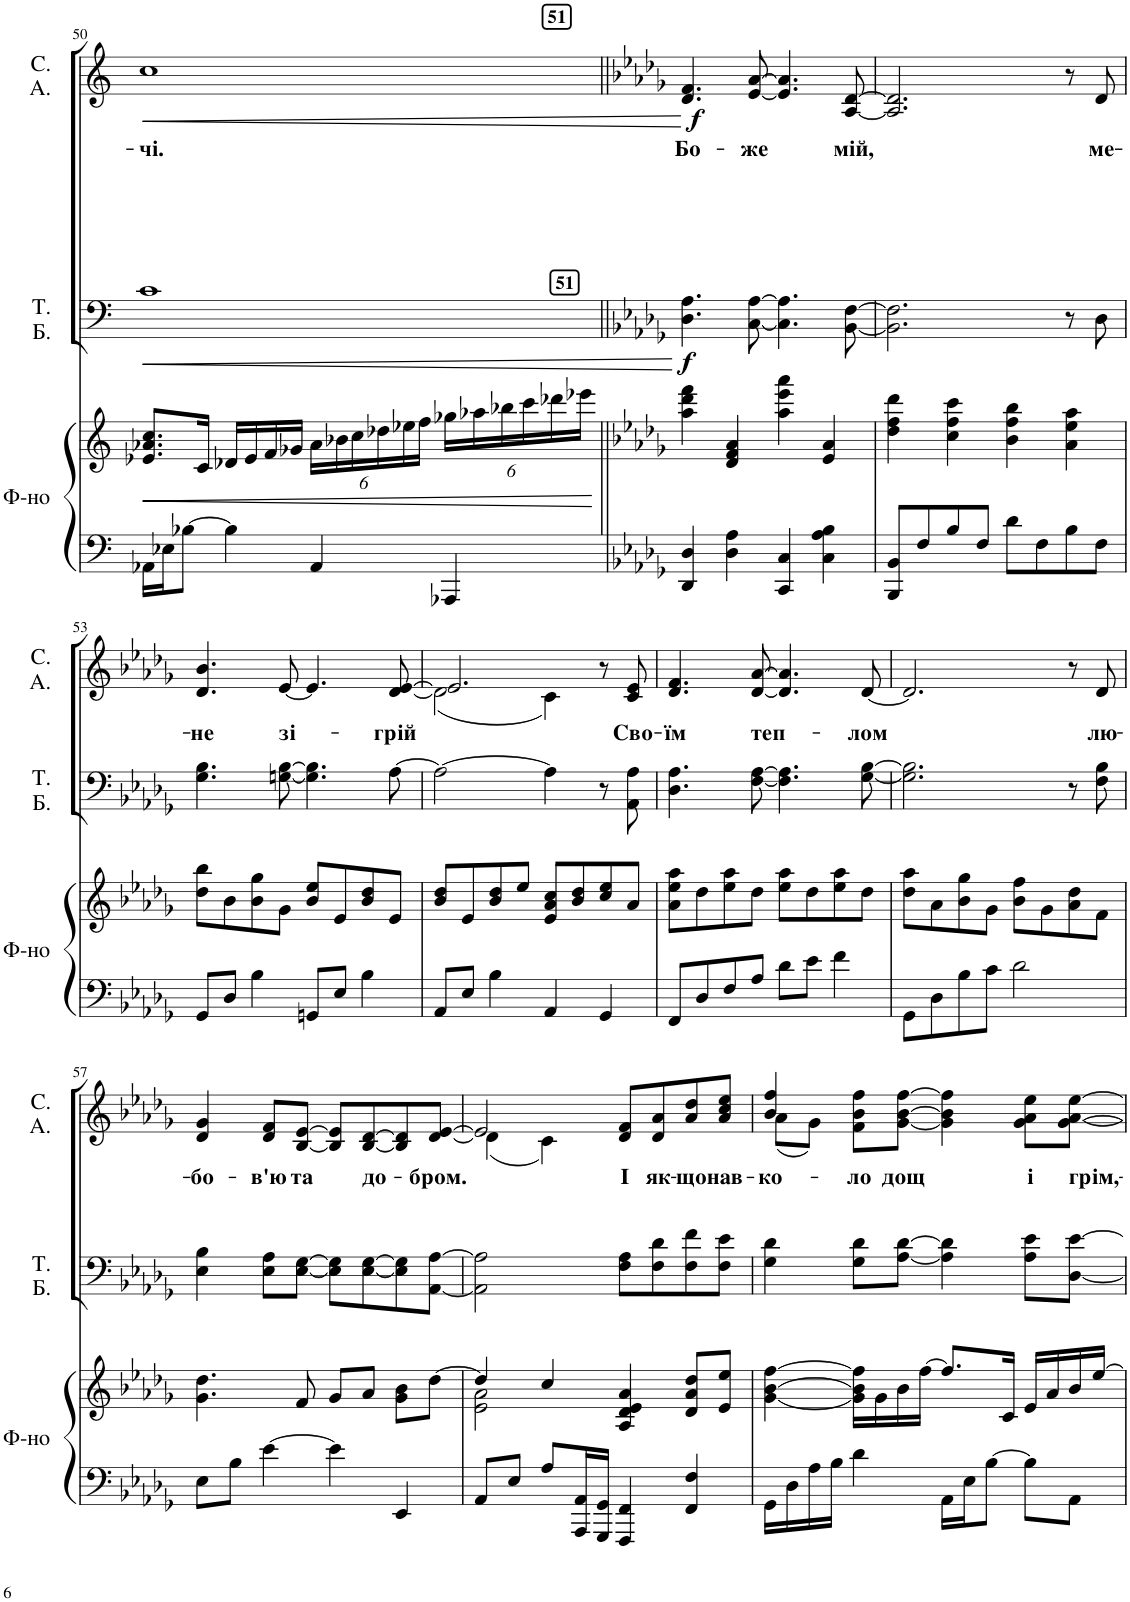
**kern	**kern	**dynam	**kern	**dynam	**kern	**text	**text	**dynam
*part3	*part3	*part3	*part2	*part2	*part1	*part1	*part1	*part1
*staff4	*staff3	*staff3/4	*staff2	*staff2	*staff1	*staff1	*staff1	*staff1
*I"Ф-но	*	*	*I"Т. Б.	*	*I"С. А.	*	*	*
!!LO:PB:g=z
*clefF4	*clefG2	*	*clefF4	*	*clefG2	*	*	*
*k[]	*k[]	*	*k[]	*	*k[]	*	*	*
*M4/4	*M4/4	*	*M4/4	*	*M4/4	*	*	*
=50	=50	=50	=50	=50	=50	=50	=50	=50
!	!	!LO:HP:b	!	!LO:HP:b	!	!	!LO:LY:b	!LO:HP:b
16AA-X\LL	8.e-X/ 8.a-X/ 8.cc/L	<	1c	<	1cc	.	-чі.	<
16E-X\J	.	.	.	.	.	.	.	.
[8B-X\J	.	.	.	.	.	.	.	.
.	16c/Jk	.	.	.	.	.	.	.
4B-\]	16d-X/LL	.	.	.	.	.	.	.
.	16e-/	.	.	.	.	.	.	.
.	16f/	.	.	.	.	.	.	.
.	16g-X/JJ	.	.	.	.	.	.	.
*	*Xbrackettup	*	*	*	*	*	*	*
4AA-/	24a-\LL	.	.	.	.	.	.	.
.	24b-X\	.	.	.	.	.	.	.
.	24cc\	.	.	.	.	.	.	.
.	24dd-X\	.	.	.	.	.	.	.
.	24ee-X\	.	.	.	.	.	.	.
.	24ff\JJ	.	.	.	.	.	.	.
4AAA-X/	24gg-X\LL	.	.	.	.	.	.	.
.	24aa-X\	.	.	.	.	.	.	.
.	24bb-X\	.	.	.	.	.	.	.
.	24ccc\	.	.	.	.	.	.	.
.	24ddd-X\	.	.	.	.	.	.	.
.	24eee-X\JJ	.	.	.	.	.	.	.
.	.	[	.	[	.	.	.	[
!!LO:REH:place=s1:b:B:cj:t=51
!!LO:REH:place=s1:a:B:cj:t=51
=51||	=51||	=51||	=51||	=51||	=51||	=51||	=51||	=51||
*k[b-e-a-d-g-]	*k[b-e-a-d-g-]	*	*k[b-e-a-d-g-]	*	*k[b-e-a-d-g-]	*	*	*
!	!	!	!	!LO:DY:b	!	!	!LO:LY:b	!LO:DY:b
4DD-/ 4D-/	4aa-\ 4ddd-\ 4fff\	.	4.D-\ 4.A-\	f	4.d-/ 4.f/	.	Бо-	f
4D-\ 4A-\	4d-/ 4f/ 4a-/	.	.	.	.	.	.	.
!	!	!	!	!	!	!	!LO:LY:b	!
.	.	.	[8C\ [8A-\	.	[8e-/ [8a-/	.	-же	.
4CC/ 4C/	4aa-\ 4eee-\ 4aaa-\	.	4.C\] 4.A-\]	.	4.e-/] 4.a-/]	.	.	.
4C\ 4A-\ 4B-\	4e-/ 4a-/	.	.	.	.	.	.	.
!	!	!	!	!	!	!	!LO:LY:b	!
.	.	.	[8BB-\ [8F\	.	[8A-/ [8d-/	.	мій,	.
=52	=52	=52	=52	=52	=52	=52	=52	=52
8BBB-/ 8BB-/L	4dd-\ 4ff\ 4ddd-\	.	2.BB-\] 2.F\]	.	2.A-/] 2.d-/]	.	.	.
8F/	.	.	.	.	.	.	.	.
8B-/	4cc\ 4ff\ 4ccc\	.	.	.	.	.	.	.
8F/J	.	.	.	.	.	.	.	.
8d-\L	4b-\ 4ff\ 4bb-\	.	.	.	.	.	.	.
8F\	.	.	.	.	.	.	.	.
8B-\	4a-\ 4ee-\ 4aa-\	.	8r	.	8r	.	.	.
!	!	!	!	!	!	!	!LO:LY:b	!
8F\J	.	.	8D-\	.	8d-/	.	ме-	.
!!LO:LB:g=z
=53	=53	=53	=53	=53	=53	=53	=53	=53
!	!	!	!	!	!	!	!LO:LY:b	!
8GG-/L	8dd-\ 8bb-\L	.	4.G-\ 4.B-\	.	4.d-/ 4.b-/	.	-не	.
8D-/J	8b-\	.	.	.	.	.	.	.
4B-\	8b-\ 8gg-\	.	.	.	.	.	.	.
!	!	!	!	!	!	!	!LO:LY:b	!
.	8g-\J	.	[8Gn\ [8B-\	.	[8e-/	.	зі-	.
8GGn/L	8b-/ 8ee-/L	.	4.G\] 4.B-\]	.	4.e-/]	.	.	.
8E-/J	8e-/	.	.	.	.	.	.	.
4B-\	8b-/ 8dd-/	.	.	.	.	.	.	.
!	!	!	!	!	!	!	!LO:LY:b	!
.	8e-/J	.	[8A-\	.	[8d-/ [8e-/	.	-грій	.
=54	=54	=54	=54	=54	=54	=54	=54	=54
*	*	*	*	*	*^	*	*	*
8AA-/L	8b-/ 8dd-/L	.	2A-\_	.	2.e-/]	(2d-\]	.	.	.
8E-/J	8e-/	.	.	.	.	.	.	.	.
4B-\	8b-/ 8dd-/	.	.	.	.	.	.	.	.
.	8ee-/J	.	.	.	.	.	.	.	.
4AA-/	8e-/ 8a-/ 8cc/L	.	4A-\]	.	.	4c\)	.	.	.
.	8b-/ 8dd-/	.	.	.	.	.	.	.	.
4GG-/	8cc/ 8ee-/	.	8r	.	8r	4ryy	.	.	.
!	!	!	!	!	!	!	!	!LO:LY:b	!
.	8a-/J	.	8AA-\ 8A-\	.	8c/ 8e-/	.	.	Сво-	.
*	*	*	*	*	*v	*v	*	*	*
=55	=55	=55	=55	=55	=55	=55	=55	=55
!	!	!	!	!	!	!	!LO:LY:b	!
8FF/L	8a-\ 8ee-\ 8aa-\L	.	4.D-\ 4.A-\	.	4.d-/ 4.f/	.	-їм	.
8D-/	8dd-\	.	.	.	.	.	.	.
8F/	8ee-\ 8aa-\	.	.	.	.	.	.	.
!	!	!	!	!	!	!	!LO:LY:b	!
8A-/J	8dd-\J	.	[8F\ [8A-\	.	[8d-/ [8a-/	.	теп-	.
8d-\L	8ee-\ 8aa-\L	.	4.F\] 4.A-\]	.	4.d-/] 4.a-/]	.	.	.
8e-\J	8dd-\	.	.	.	.	.	.	.
4f\	8ee-\ 8aa-\	.	.	.	.	.	.	.
!	!	!	!	!	!	!	!LO:LY:b	!
.	8dd-\J	.	[8G-\ [8B-\	.	[8d-/	.	-лом	.
=56	=56	=56	=56	=56	=56	=56	=56	=56
8GG-\L	8dd-\ 8aa-\L	.	2.G-\] 2.B-\]	.	2.d-/]	.	.	.
8D-\	8a-\	.	.	.	.	.	.	.
8B-\	8b-\ 8gg-\	.	.	.	.	.	.	.
8c\J	8g-\J	.	.	.	.	.	.	.
2d-\	8b-\ 8ff\L	.	.	.	.	.	.	.
.	8g-\	.	.	.	.	.	.	.
.	8a-\ 8dd-\	.	8r	.	8r	.	.	.
!	!	!	!	!	!	!	!LO:LY:b	!
.	8f\J	.	8F\ 8B-\	.	8d-/	.	лю-	.
!!LO:LB:g=z
=57	=57	=57	=57	=57	=57	=57	=57	=57
!	!	!	!	!	!	!	!LO:LY:b	!
8E-\L	4.g-\ 4.dd-\	.	4E-\ 4B-\	.	4d-/ 4g-/	.	-бо-	.
8B-\J	.	.	.	.	.	.	.	.
!	!	!	!	!	!	!	!LO:LY:b	!
[4e-\	.	.	8E-\ 8A-\L	.	8d-/ 8f/L	.	-в'ю	.
!	!	!	!	!	!	!	!LO:LY:b	!
.	8f/	.	[8E-\ [8G-\J	.	[8B-/ [8e-/J	.	та	.
4e-\]	8g-/L	.	8E-\] 8G-\]L	.	8B-/] 8e-/]L	.	.	.
!	!	!	!	!	!	!	!LO:LY:b	!
.	8a-/J	.	[8E-\ [8G-\	.	[8B-/ [8d-/	.	до-	.
4EE-/	8g-\ 8b-\L	.	8E-\] 8G-\]	.	8B-/] 8d-/]	.	.	.
!	!	!	!	!	!	!	!LO:LY:b	!
.	[8dd-\J	.	[8AA-\ [8A-\J	.	[8d-/ [8e-/J	.	-бром.	.
=58	=58	=58	=58	=58	=58	=58	=58	=58
*	*^	*	*	*	*^	*	*	*
8AA-/L	4dd-/]	2e-\ 2a-\	.	2AA-\] 2A-\]	.	2e-/]	(4d-\]	.	.	.
8E-/J	.	.	.	.	.	.	.	.	.	.
8A-/L	4cc/	.	.	.	.	.	4c\)	.	.	.
16AAA-/ 16AA-/L	.	.	.	.	.	.	.	.	.	.
16GGG-/ 16GG-/JJ	.	.	.	.	.	.	.	.	.	.
!	!	!	!	!	!	!	!	!	!LO:LY:b	!
4FFF/ 4FF/	4A-/ 4d-/ 4e-/ 4a-/	2ryy	.	8F\ 8A-\L	.	8d-/ 8f/L	2ryy	.	І	.
!	!	!	!	!	!	!	!	!	!LO:LY:b	!
.	.	.	.	8F\ 8d-\	.	8d-/ 8a-/	.	.	як-	.
!	!	!	!	!	!	!	!	!	!LO:LY:b	!
4FF/ 4F/	8d-/ 8a-/ 8dd-/L	.	.	8F\ 8f\	.	8a-/ 8dd-/	.	.	-що	.
!	!	!	!	!	!	!	!	!	!LO:LY:b	!
.	8e-/ 8ee-/J	.	.	8F\ 8e-\J	.	8a-/ 8cc/ 8ee-/J	.	.	нав-	.
*	*v	*v	*	*	*	*	*	*	*	*
=59	=59	=59	=59	=59	=59	=59	=59	=59	=59
!	!	!	!	!	!	!	!	!LO:LY:b	!
16GG-\LL	[4g-\ [4b-\ [4ff\	.	4G-\ 4d-\	.	4b-/ 4ff/	(8a-\L	.	-ко-	.
16D-\	.	.	.	.	.	.	.	.	.
16A-\	.	.	.	.	.	8g-\J)	.	.	.
16B-\JJ	.	.	.	.	.	.	.	.	.
!	!	!	!	!	!	!	!	!LO:LY:b	!
4d-\	16g-\] 16b-\] 16ff\]LL	.	8G-\ 8d-\L	.	8f\ 8b-\ 8ff\L	2.ryy	.	-ло	.
.	16g-\	.	.	.	.	.	.	.	.
!	!	!	!	!	!	!	!	!LO:LY:b	!
.	16b-\	.	[8A-\ [8d-\J	.	[8g-\ [8b-\ [8ff\J	.	.	дощ	.
.	[16ff\JJ	.	.	.	.	.	.	.	.
16AA-\LL	8.ff/L]	.	4A-\] 4d-\]	.	4g-\] 4b-\] 4ff\]	.	.	.	.
16E-\J	.	.	.	.	.	.	.	.	.
[8B-\J	.	.	.	.	.	.	.	.	.
.	16c/Jk	.	.	.	.	.	.	.	.
!	!	!	!	!	!	!	!	!LO:LY:b	!
8B-\L]	16e-/LL	.	8A-\ 8e-\L	.	8g-\ 8a-\ 8ee-\L	.	.	і	.
.	16a-/	.	.	.	.	.	.	.	.
!	!	!	!	!	!	!	!	!LO:LY:b	!
8AA-\J	16b-/	.	[8D-\ [8e-\J	.	[8g-\ [8a-\ [8ee-\J	.	.	грім,-	.
.	[16ee-/JJ	.	.	.	.	.	.	.	.
*	*	*	*	*	*v	*v	*	*	*
=	=	=	=	=	=	=	=	=
*-	*-	*-	*-	*-	*-	*-	*-	*-
